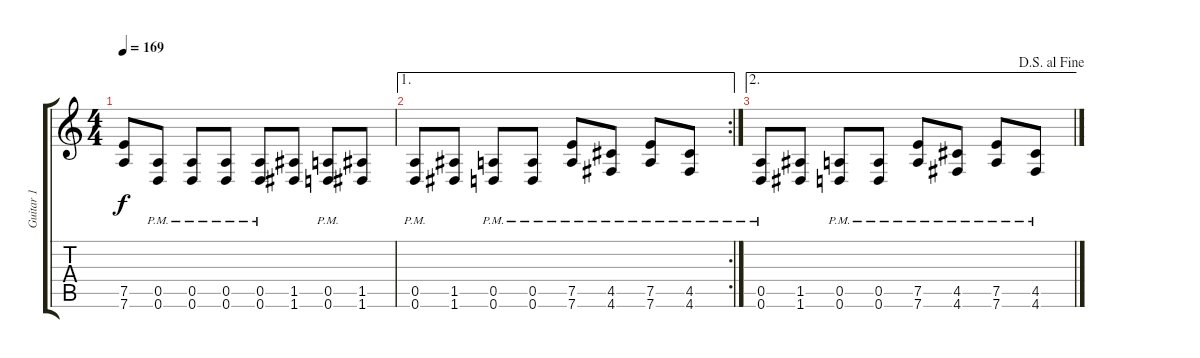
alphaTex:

\track ("Guitar 1" "Guitar 1") {instrument distortionguitar}
\staff {score tabs}
\tuning (E4 B3 G3 D3 A2 D2) {hide}
\ts (4 4)
\tempo 169
\clef g2
\ks c
(7.5 7.6).8{dy f} (0.5{pm} 0.6{pm}).8 (0.5{pm} 0.6{pm}).8 (0.5{pm} 0.6{pm}).8 (0.5{pm} 0.6{pm}).8 (1.5 1.6).8 (0.5{pm} 0.6{pm}).8 (1.5 1.6).8 |
\ae 1
\rc 2
(0.5{pm} 0.6{pm}).8 (1.5 1.6).8 (0.5{pm} 0.6{pm}).8 (0.5{pm} 0.6{pm}).8 (7.5{pm} 7.6{pm}).8 (4.5{pm} 4.6{pm}).8 (7.5{pm} 7.6{pm}).8 (4.5{pm} 4.6{pm}).8 |
\ae 2
\jump dalsegnoalfine
(0.5{pm} 0.6{pm}).8 (1.5 1.6).8 (0.5{pm} 0.6{pm}).8 (0.5{pm} 0.6{pm}).8 (7.5{pm} 7.6{pm}).8 (4.5{pm} 4.6{pm}).8 (7.5{pm} 7.6{pm}).8 (4.5{pm} 4.6{pm}).8
